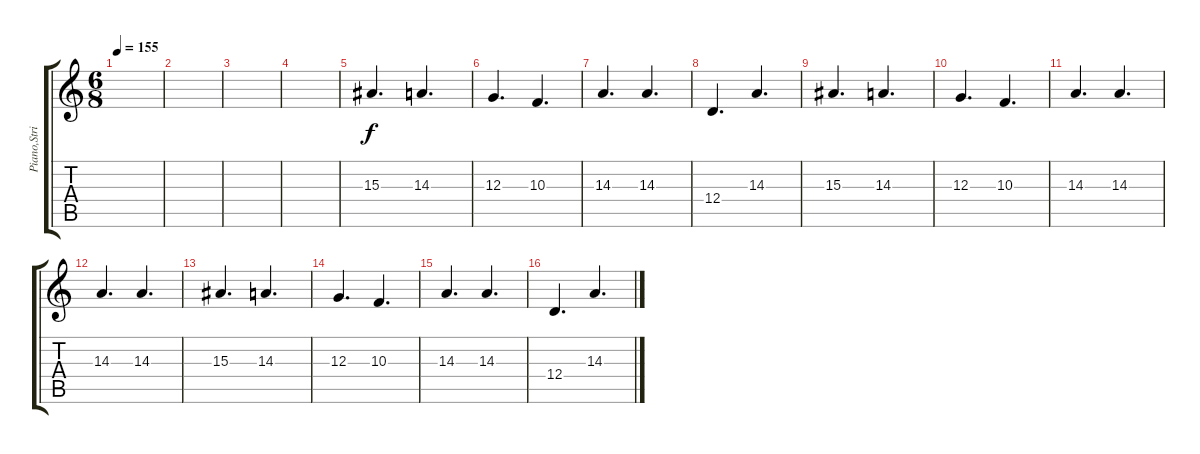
\track ("Piano,Strings" "Piano,Stri") {instrument brightacousticpiano}
\staff {score tabs}
\tuning (E4 B3 G3 D3 A2 E2) {hide}
\ts (6 8)
\tempo 155
\clef g2
\ks c
|
|
|
|
15.3.4{d volume 15} 14.3.4{d} |
12.3.4{d} 10.3.4{d} |
14.3.4{d} 14.3.4{d} |
12.4.4{d} 14.3.4{d} |
15.3.4{d} 14.3.4{d} |
12.3.4{d} 10.3.4{d} |
14.3.4{d} 14.3.4{d} |
14.3.4{d} 14.3.4{d} |
15.3.4{d} 14.3.4{d} |
12.3.4{d} 10.3.4{d} |
14.3.4{d} 14.3.4{d} |
12.4.4{d} 14.3.4{d}
